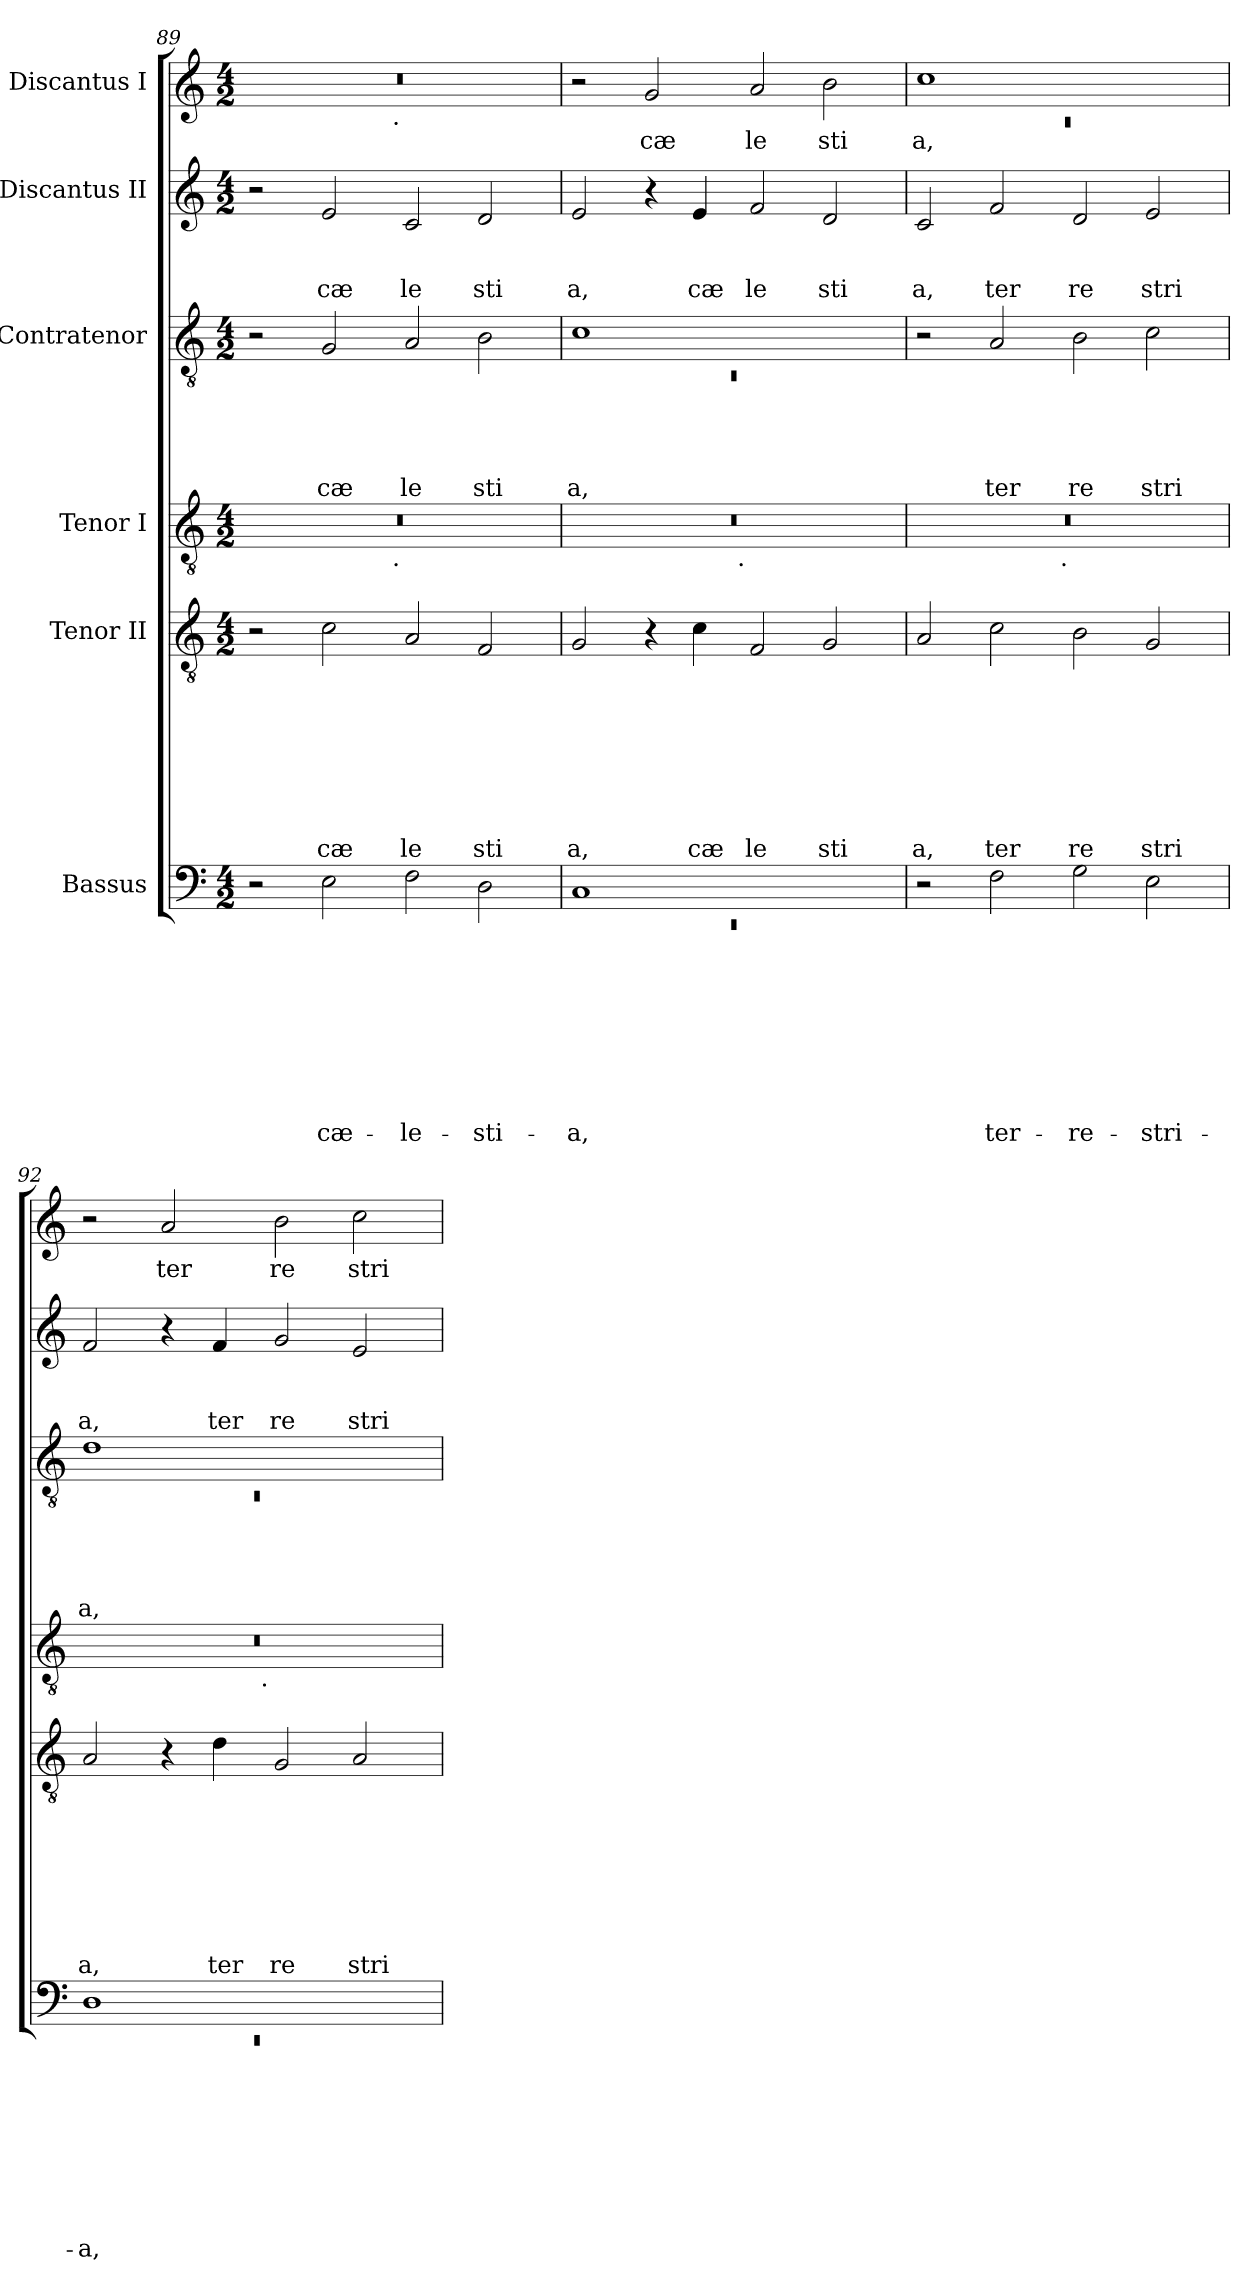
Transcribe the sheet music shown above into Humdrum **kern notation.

**kern	**text	**text	**text	**text	**text	**text	**text	**text	**text	**kern	**text	**text	**text	**text	**text	**text	**text	**text	**kern	**kern	**text	**text	**text	**text	**text	**kern	**text	**text	**text	**kern	**text
*part6	*part6	*part6	*part6	*part6	*part6	*part6	*part6	*part6	*part6	*part5	*part5	*part5	*part5	*part5	*part5	*part5	*part5	*part5	*part4	*part3	*part3	*part3	*part3	*part3	*part3	*part2	*part2	*part2	*part2	*part1	*part1
*staff6	*staff6	*staff6	*staff6	*staff6	*staff6	*staff6	*staff6	*staff6	*staff6	*staff5	*staff5	*staff5	*staff5	*staff5	*staff5	*staff5	*staff5	*staff5	*staff4	*staff3	*staff3	*staff3	*staff3	*staff3	*staff3	*staff2	*staff2	*staff2	*staff2	*staff1	*staff1
*I"Bassus	*	*	*	*	*	*	*	*	*	*I"Tenor II	*	*	*	*	*	*	*	*	*I"Tenor I	*I"Contratenor	*	*	*	*	*	*I"Discantus II	*	*	*	*I"Discantus I	*
*clefF4	*	*	*	*	*	*	*	*	*	*clefGv2	*	*	*	*	*	*	*	*	*clefGv2	*clefGv2	*	*	*	*	*	*clefG2	*	*	*	*clefG2	*
*k[]	*	*	*	*	*	*	*	*	*	*k[]	*	*	*	*	*	*	*	*	*k[]	*k[]	*	*	*	*	*	*k[]	*	*	*	*k[]	*
*C:	*	*	*	*	*	*	*	*	*	*C:	*	*	*	*	*	*	*	*	*C:	*C:	*	*	*	*	*	*C:	*	*	*	*C:	*
*M4/2	*	*	*	*	*	*	*	*	*	*M4/2	*	*	*	*	*	*	*	*	*M4/2	*M4/2	*	*	*	*	*	*M4/2	*	*	*	*M4/2	*
=89	=89	=89	=89	=89	=89	=89	=89	=89	=89	=89	=89	=89	=89	=89	=89	=89	=89	=89	=89	=89	=89	=89	=89	=89	=89	=89	=89	=89	=89	=89	=89
*	*	*	*	*	*	*	*	*	*	*	*	*	*	*	*	*	*	*	*^	*	*	*	*	*	*	*	*	*	*	*^	*
2r	.	.	.	.	.	.	.	.	.	2r	.	.	.	.	.	.	.	.	0r	2ryy	2r	.	.	.	.	.	2r	.	.	.	0r	2ryy	.
!	!	!	!	!	!	!	!	!	!LO:LY:b	!	!	!	!	!	!	!	!	!LO:LY:b	!	!	!	!	!	!	!	!LO:LY:b	!	!	!	!LO:LY:b	!	!	!
2E\	.	.	.	.	.	.	.	.	cæ-	2c\	.	.	.	.	.	.	.	cæ	.	4...ryy	2G/	.	.	.	.	cæ	2e/	.	.	cæ	.	4...ryy	.
!	!	!	!	!	!	!	!	!	!	!	!	!	!	!	!	!	!	!	!	!	!	!	!	!	!	!	!	!	!	!	!	!LO:TX:b:t=.	!
!	!	!	!	!	!	!	!	!	!	!	!	!	!	!	!	!	!	!	!	!LO:TX:b:t=.	!	!	!	!	!	!	!	!	!	!	!	!	!
.	.	.	.	.	.	.	.	.	.	.	.	.	.	.	.	.	.	.	.	1ryy	.	.	.	.	.	.	.	.	.	.	.	1ryy	.
!	!	!	!	!	!	!	!	!	!LO:LY:b	!	!	!	!	!	!	!	!	!LO:LY:b	!	!	!	!	!	!	!	!LO:LY:b	!	!	!	!LO:LY:b	!	!	!
2F\	.	.	.	.	.	.	.	.	-le-	2A/	.	.	.	.	.	.	.	le	.	.	2A/	.	.	.	.	le	2c/	.	.	le	.	.	.
!	!	!	!	!	!	!	!	!	!LO:LY:b	!	!	!	!	!	!	!	!	!LO:LY:b	!	!	!	!	!	!	!	!LO:LY:b	!	!	!	!LO:LY:b	!	!	!
2D\	.	.	.	.	.	.	.	.	-sti-	2F/	.	.	.	.	.	.	.	sti	.	.	2B\	.	.	.	.	sti	2d/	.	.	sti	.	.	.
.	.	.	.	.	.	.	.	.	.	.	.	.	.	.	.	.	.	.	.	32ryy	.	.	.	.	.	.	.	.	.	.	.	32ryy	.
=90	=90	=90	=90	=90	=90	=90	=90	=90	=90	=90	=90	=90	=90	=90	=90	=90	=90	=90	=90	=90	=90	=90	=90	=90	=90	=90	=90	=90	=90	=90	=90	=90	=90
*^	*	*	*	*	*	*	*	*	*	*	*	*	*	*	*	*	*	*	*	*	*^	*	*	*	*	*	*	*	*	*	*	*	*
!	!LO:N:vis=1	!	!	!	!	!	!	!	!	!LO:LY:b	!	!	!	!	!	!	!	!	!LO:LY:b	!	!	!	!LO:N:vis=1	!	!	!	!	!LO:LY:b	!	!	!	!LO:LY:b	!	!	!
*	*	*	*	*	*	*	*	*	*	*	*	*	*	*	*	*	*	*	*	*	*	*	*	*	*	*	*	*	*	*	*	*	*v	*v	*
1C	0rEE	.	.	.	.	.	.	.	.	-a,	2G/	.	.	.	.	.	.	.	a,	0r	2ryy	1c	0rC	.	.	.	.	a,	2e/	.	.	a,	2r	.
!	!	!	!	!	!	!	!	!	!	!	!	!	!	!	!	!	!	!	!	!	!	!	!	!	!	!	!	!	!	!	!	!	!	!LO:LY:b
.	.	.	.	.	.	.	.	.	.	.	4r	.	.	.	.	.	.	.	.	.	4...ryy	.	.	.	.	.	.	.	4r	.	.	.	2g/	cæ
!	!	!	!	!	!	!	!	!	!	!	!	!	!	!	!	!	!	!	!LO:LY:b	!	!	!	!	!	!	!	!	!	!	!	!	!LO:LY:b	!	!
.	.	.	.	.	.	.	.	.	.	.	4c\	.	.	.	.	.	.	.	cæ	.	.	.	.	.	.	.	.	.	4e/	.	.	cæ	.	.
!	!	!	!	!	!	!	!	!	!	!	!	!	!	!	!	!	!	!	!	!	!LO:TX:b:t=.	!	!	!	!	!	!	!	!	!	!	!	!	!
.	.	.	.	.	.	.	.	.	.	.	.	.	.	.	.	.	.	.	.	.	1ryy	.	.	.	.	.	.	.	.	.	.	.	.	.
!	!	!	!	!	!	!	!	!	!	!	!	!	!	!	!	!	!	!	!LO:LY:b	!	!	!	!	!	!	!	!	!	!	!	!	!LO:LY:b	!	!LO:LY:b
1ryy	.	.	.	.	.	.	.	.	.	.	2F/	.	.	.	.	.	.	.	le	.	.	1ryy	.	.	.	.	.	.	2f/	.	.	le	2a/	le
!	!	!	!	!	!	!	!	!	!	!	!	!	!	!	!	!	!	!	!LO:LY:b	!	!	!	!	!	!	!	!	!	!	!	!	!LO:LY:b	!	!LO:LY:b
.	.	.	.	.	.	.	.	.	.	.	2G/	.	.	.	.	.	.	.	sti	.	.	.	.	.	.	.	.	.	2d/	.	.	sti	2b\	sti
.	.	.	.	.	.	.	.	.	.	.	.	.	.	.	.	.	.	.	.	.	32ryy	.	.	.	.	.	.	.	.	.	.	.	.	.
=91	=91	=91	=91	=91	=91	=91	=91	=91	=91	=91	=91	=91	=91	=91	=91	=91	=91	=91	=91	=91	=91	=91	=91	=91	=91	=91	=91	=91	=91	=91	=91	=91	=91	=91
*	*	*	*	*	*	*	*	*	*	*	*	*	*	*	*	*	*	*	*	*	*	*	*	*	*	*	*	*	*	*	*	*	*^	*
!	!	!	!	!	!	!	!	!	!	!	!	!	!	!	!	!	!	!	!LO:LY:b	!	!	!	!	!	!	!	!	!	!	!	!	!LO:LY:b	!	!LO:N:vis=1	!LO:LY:b
*v	*v	*	*	*	*	*	*	*	*	*	*	*	*	*	*	*	*	*	*	*	*	*v	*v	*	*	*	*	*	*	*	*	*	*	*	*
2r	.	.	.	.	.	.	.	.	.	2A/	.	.	.	.	.	.	.	a,	0r	2ryy	2r	.	.	.	.	.	2c/	.	.	a,	1cc	0rc	a,
!	!	!	!	!	!	!	!	!	!LO:LY:b	!	!	!	!	!	!	!	!	!LO:LY:b	!	!	!	!	!	!	!	!LO:LY:b	!	!	!	!LO:LY:b	!	!	!
2F\	.	.	.	.	.	.	.	.	ter-	2c\	.	.	.	.	.	.	.	ter	.	4...ryy	2A/	.	.	.	.	ter	2f/	.	.	ter	.	.	.
!	!	!	!	!	!	!	!	!	!	!	!	!	!	!	!	!	!	!	!	!LO:TX:b:t=.	!	!	!	!	!	!	!	!	!	!	!	!	!
.	.	.	.	.	.	.	.	.	.	.	.	.	.	.	.	.	.	.	.	1ryy	.	.	.	.	.	.	.	.	.	.	.	.	.
!	!	!	!	!	!	!	!	!	!LO:LY:b	!	!	!	!	!	!	!	!	!LO:LY:b	!	!	!	!	!	!	!	!LO:LY:b	!	!	!	!LO:LY:b	!	!	!
2G\	.	.	.	.	.	.	.	.	-re-	2B\	.	.	.	.	.	.	.	re	.	.	2B\	.	.	.	.	re	2d/	.	.	re	1ryy	.	.
!	!	!	!	!	!	!	!	!	!LO:LY:b	!	!	!	!	!	!	!	!	!LO:LY:b	!	!	!	!	!	!	!	!LO:LY:b	!	!	!	!LO:LY:b	!	!	!
2E\	.	.	.	.	.	.	.	.	-stri-	2G/	.	.	.	.	.	.	.	stri	.	.	2c\	.	.	.	.	stri	2e/	.	.	stri	.	.	.
.	.	.	.	.	.	.	.	.	.	.	.	.	.	.	.	.	.	.	.	32ryy	.	.	.	.	.	.	.	.	.	.	.	.	.
!!LO:PB:g=z
=92	=92	=92	=92	=92	=92	=92	=92	=92	=92	=92	=92	=92	=92	=92	=92	=92	=92	=92	=92	=92	=92	=92	=92	=92	=92	=92	=92	=92	=92	=92	=92	=92	=92
*^	*	*	*	*	*	*	*	*	*	*	*	*	*	*	*	*	*	*	*	*	*^	*	*	*	*	*	*	*	*	*	*	*	*
!	!LO:N:vis=1	!	!	!	!	!	!	!	!	!LO:LY:b	!	!	!	!	!	!	!	!	!LO:LY:b	!	!	!	!LO:N:vis=1	!	!	!	!	!LO:LY:b	!	!	!	!LO:LY:b	!	!	!
*	*	*	*	*	*	*	*	*	*	*	*	*	*	*	*	*	*	*	*	*	*	*	*	*	*	*	*	*	*	*	*	*	*v	*v	*
1D	0rEE	.	.	.	.	.	.	.	.	-a,	2A/	.	.	.	.	.	.	.	a,	0r	2ryy	1d	0rC	.	.	.	.	a,	2f/	.	.	a,	2r	.
!	!	!	!	!	!	!	!	!	!	!	!	!	!	!	!	!	!	!	!	!	!	!	!	!	!	!	!	!	!	!	!	!	!	!LO:LY:b
.	.	.	.	.	.	.	.	.	.	.	4r	.	.	.	.	.	.	.	.	.	4...ryy	.	.	.	.	.	.	.	4r	.	.	.	2a/	ter
!	!	!	!	!	!	!	!	!	!	!	!	!	!	!	!	!	!	!	!LO:LY:b	!	!	!	!	!	!	!	!	!	!	!	!	!LO:LY:b	!	!
.	.	.	.	.	.	.	.	.	.	.	4d\	.	.	.	.	.	.	.	ter	.	.	.	.	.	.	.	.	.	4f/	.	.	ter	.	.
!	!	!	!	!	!	!	!	!	!	!	!	!	!	!	!	!	!	!	!	!	!LO:TX:b:t=.	!	!	!	!	!	!	!	!	!	!	!	!	!
.	.	.	.	.	.	.	.	.	.	.	.	.	.	.	.	.	.	.	.	.	1ryy	.	.	.	.	.	.	.	.	.	.	.	.	.
!	!	!	!	!	!	!	!	!	!	!	!	!	!	!	!	!	!	!	!LO:LY:b	!	!	!	!	!	!	!	!	!	!	!	!	!LO:LY:b	!	!LO:LY:b
1ryy	.	.	.	.	.	.	.	.	.	.	2G/	.	.	.	.	.	.	.	re	.	.	1ryy	.	.	.	.	.	.	2g/	.	.	re	2b\	re
!	!	!	!	!	!	!	!	!	!	!	!	!	!	!	!	!	!	!	!LO:LY:b	!	!	!	!	!	!	!	!	!	!	!	!	!LO:LY:b	!	!LO:LY:b
.	.	.	.	.	.	.	.	.	.	.	2A/	.	.	.	.	.	.	.	stri	.	.	.	.	.	.	.	.	.	2e/	.	.	stri	2cc\	stri
.	.	.	.	.	.	.	.	.	.	.	.	.	.	.	.	.	.	.	.	.	32ryy	.	.	.	.	.	.	.	.	.	.	.	.	.
*	*	*	*	*	*	*	*	*	*	*	*	*	*	*	*	*	*	*	*	*v	*v	*	*	*	*	*	*	*	*	*	*	*	*	*
*v	*v	*	*	*	*	*	*	*	*	*	*	*	*	*	*	*	*	*	*	*	*v	*v	*	*	*	*	*	*	*	*	*	*	*
=	=	=	=	=	=	=	=	=	=	=	=	=	=	=	=	=	=	=	=	=	=	=	=	=	=	=	=	=	=	=	=
*-	*-	*-	*-	*-	*-	*-	*-	*-	*-	*-	*-	*-	*-	*-	*-	*-	*-	*-	*-	*-	*-	*-	*-	*-	*-	*-	*-	*-	*-	*-	*-
